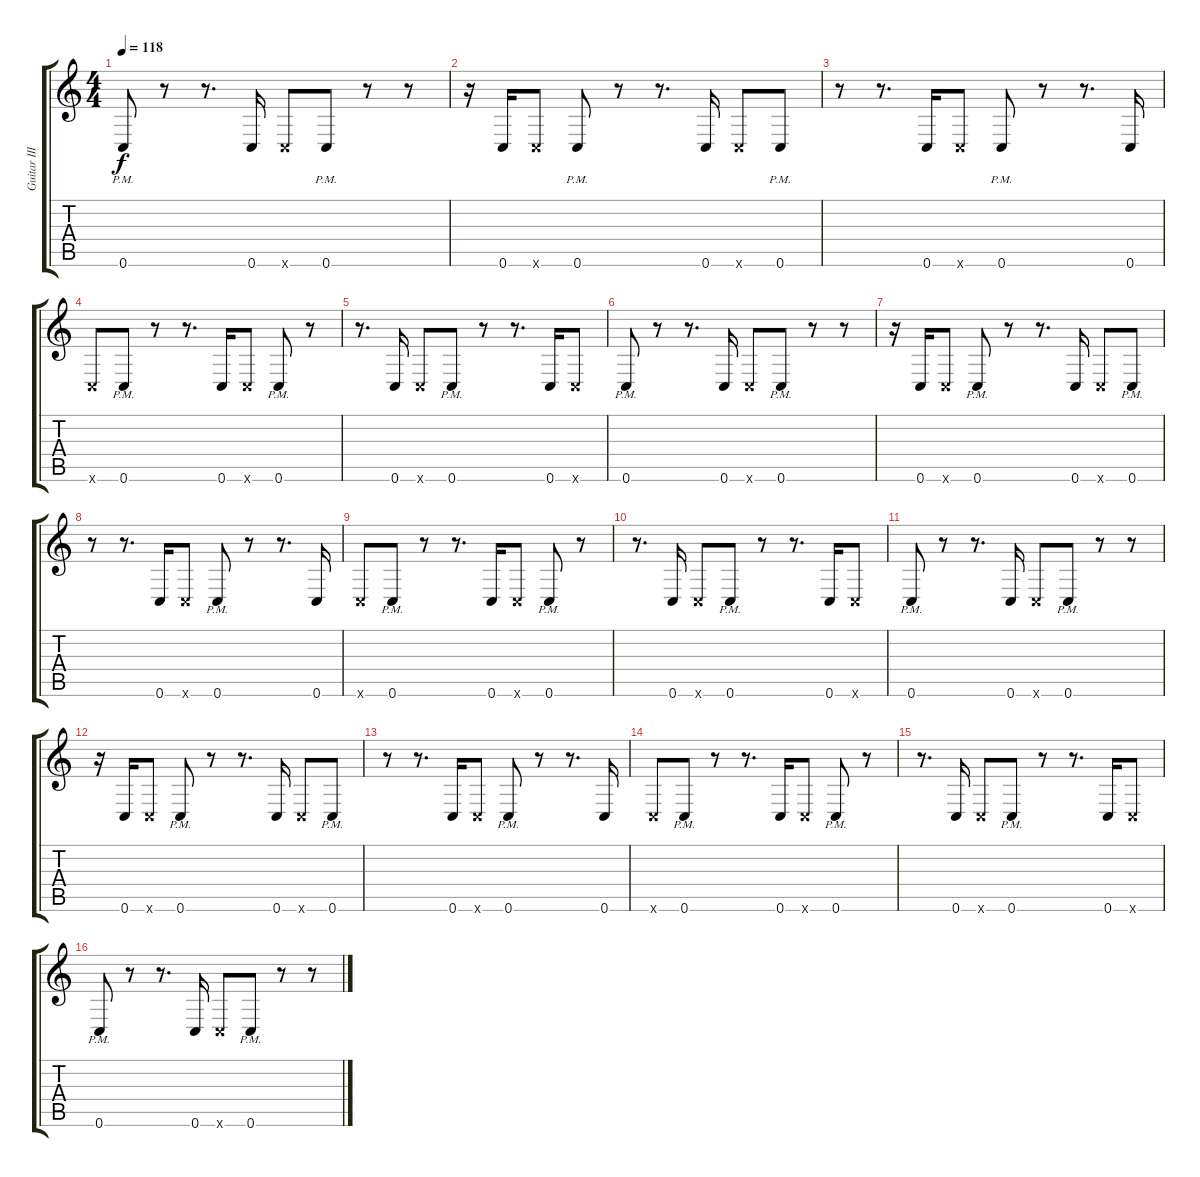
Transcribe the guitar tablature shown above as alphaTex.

\track ("Guitar III" "Guitar III") {instrument electricguitarclean}
\staff {score tabs}
\tuning (D4 A3 F3 C3 G2 C2) {hide}
\ts (4 4)
\tempo 118
\clef g2
\ks c
0.6{pm}.8{dy f} r.8 r.8{d} 0.6.16 0.6{x}.8 0.6{pm}.8 r.8 r.8 |
r.16 0.6.16 0.6{x}.8 0.6{pm}.8 r.8 r.8{d} 0.6.16 0.6{x}.8 0.6{pm}.8 |
r.8 r.8{d} 0.6.16 0.6{x}.8 0.6{pm}.8 r.8 r.8{d} 0.6.16 |
0.6{x}.8 0.6{pm}.8 r.8 r.8{d} 0.6.16 0.6{x}.8 0.6{pm}.8 r.8 |
r.8{d volume 14 balance 16 instrument distortionguitar} 0.6.16 0.6{x}.8 0.6{pm}.8 r.8 r.8{d} 0.6.16 0.6{x}.8 |
0.6{pm}.8 r.8 r.8{d} 0.6.16 0.6{x}.8 0.6{pm}.8 r.8 r.8 |
r.16 0.6.16 0.6{x}.8 0.6{pm}.8 r.8 r.8{d} 0.6.16 0.6{x}.8 0.6{pm}.8 |
r.8 r.8{d} 0.6.16 0.6{x}.8 0.6{pm}.8 r.8 r.8{d} 0.6.16 |
0.6{x}.8 0.6{pm}.8 r.8 r.8{d} 0.6.16 0.6{x}.8 0.6{pm}.8 r.8 |
r.8{d volume 14 balance 16 instrument distortionguitar} 0.6.16 0.6{x}.8 0.6{pm}.8 r.8 r.8{d} 0.6.16 0.6{x}.8 |
0.6{pm}.8 r.8 r.8{d} 0.6.16 0.6{x}.8 0.6{pm}.8 r.8 r.8 |
r.16 0.6.16 0.6{x}.8 0.6{pm}.8 r.8 r.8{d} 0.6.16 0.6{x}.8 0.6{pm}.8 |
r.8 r.8{d} 0.6.16 0.6{x}.8 0.6{pm}.8 r.8 r.8{d} 0.6.16 |
0.6{x}.8 0.6{pm}.8 r.8 r.8{d} 0.6.16 0.6{x}.8 0.6{pm}.8 r.8 |
r.8{d volume 14 balance 16 instrument distortionguitar} 0.6.16 0.6{x}.8 0.6{pm}.8 r.8 r.8{d} 0.6.16 0.6{x}.8 |
0.6{pm}.8 r.8 r.8{d} 0.6.16 0.6{x}.8 0.6{pm}.8 r.8 r.8
